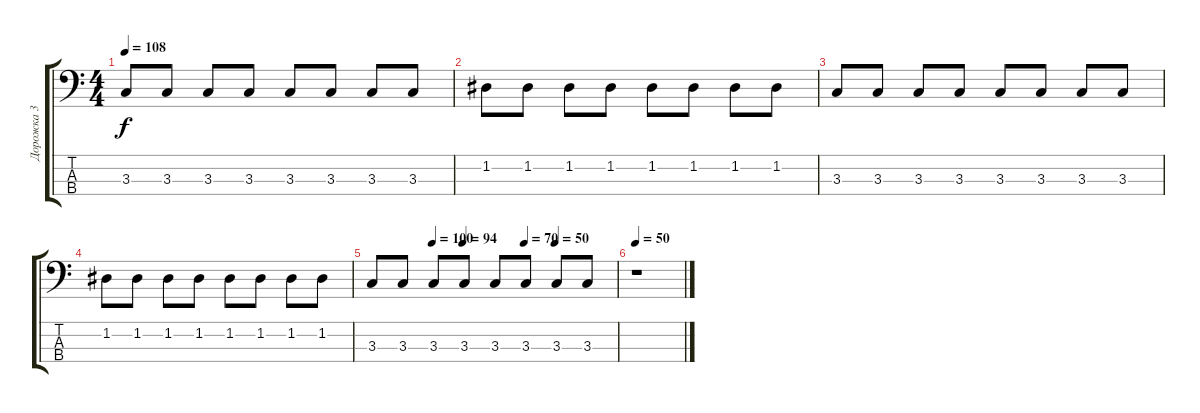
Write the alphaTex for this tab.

\track ("Дорожка 3" "Дорожка 3") {instrument electricbassfinger}
\staff {score tabs}
\tuning (G2 D2 A1 E1) {hide}
\ts (4 4)
\tempo 108
\clef f4
\ks c
3.3.8{dy f} 3.3.8 3.3.8 3.3.8 3.3.8 3.3.8 3.3.8 3.3.8 |
1.2.8 1.2.8 1.2.8 1.2.8 1.2.8 1.2.8 1.2.8 1.2.8 |
3.3.8 3.3.8 3.3.8 3.3.8 3.3.8 3.3.8 3.3.8 3.3.8 |
1.2.8 1.2.8 1.2.8 1.2.8 1.2.8 1.2.8 1.2.8 1.2.8 |
\tempo (100 0.25)
\tempo (94 0.375)
\tempo (70 0.625)
\tempo (50 0.75)
3.3.8 3.3.8 3.3.8 3.3.8 3.3.8 3.3.8 3.3.8 3.3.8 |
\tempo 50
r.1
